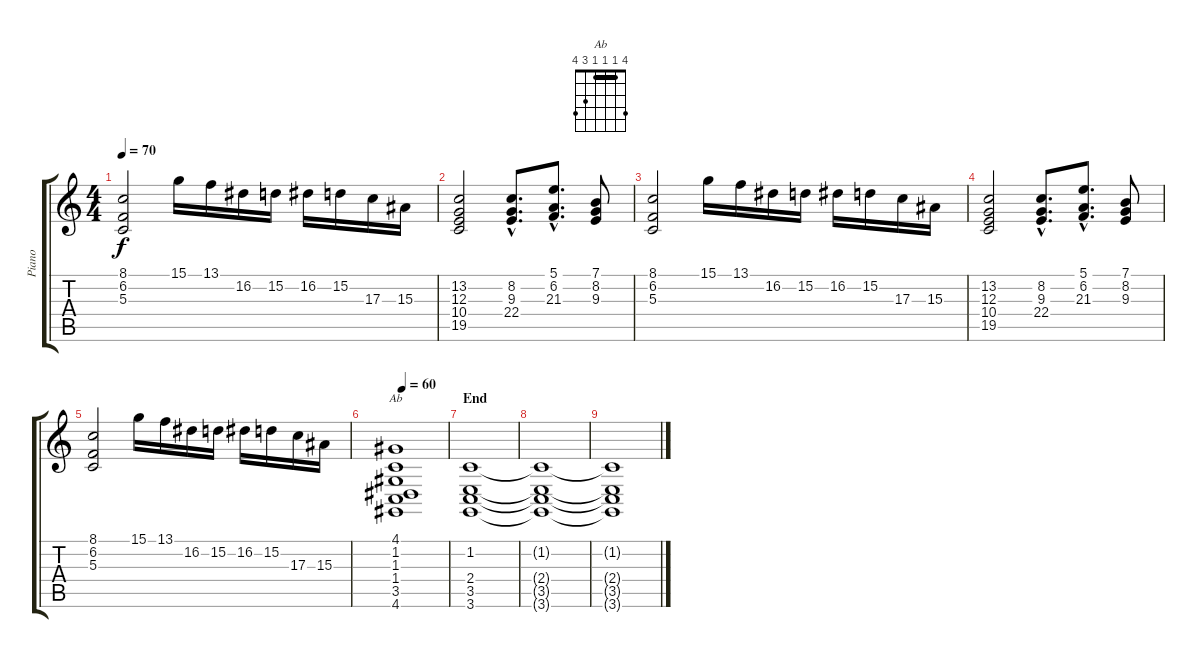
\track ("Piano" "Piano") {instrument acousticgrandpiano}
\staff {score tabs}
\tuning (E4 B3 G3 D3 A2 E2) {hide}
\chord ("Ab" 4 1 1 1 3 4) {barre 1}
\ts (4 4)
\tempo 70
\clef g2
\ks c
(8.1 6.2 5.3).2{dy f} 15.1.16 13.1.16 16.2.16 15.2.16 16.2.16 15.2.16 17.3.16 15.3.16 |
(13.2 12.3 10.4 19.5).2 (8.2{hac} 9.3{hac} 22.4{hac}).8{d} (5.1{hac} 6.2{hac} 21.3{hac}).8{d} (7.1 8.2 9.3).8 |
(8.1 6.2 5.3).2 15.1.16 13.1.16 16.2.16 15.2.16 16.2.16 15.2.16 17.3.16 15.3.16 |
(13.2 12.3 10.4 19.5).2 (8.2{hac} 9.3{hac} 22.4{hac}).8{d} (5.1{hac} 6.2{hac} 21.3{hac}).8{d} (7.1 8.2 9.3).8 |
(8.1 6.2 5.3).2 15.1.16 13.1.16 16.2.16 15.2.16 16.2.16 15.2.16 17.3.16 15.3.16 |
\tempo 60
(4.1 1.2 1.3 1.4 3.5 4.6).1{ch "Ab"} |
\section ("" "End")
(1.2 2.4 3.5 3.6).1 |
(1.2{t} 2.4{t} 3.5{t} 3.6{t}).1 |
(1.2{t} 2.4{t} 3.5{t} 3.6{t}).1
